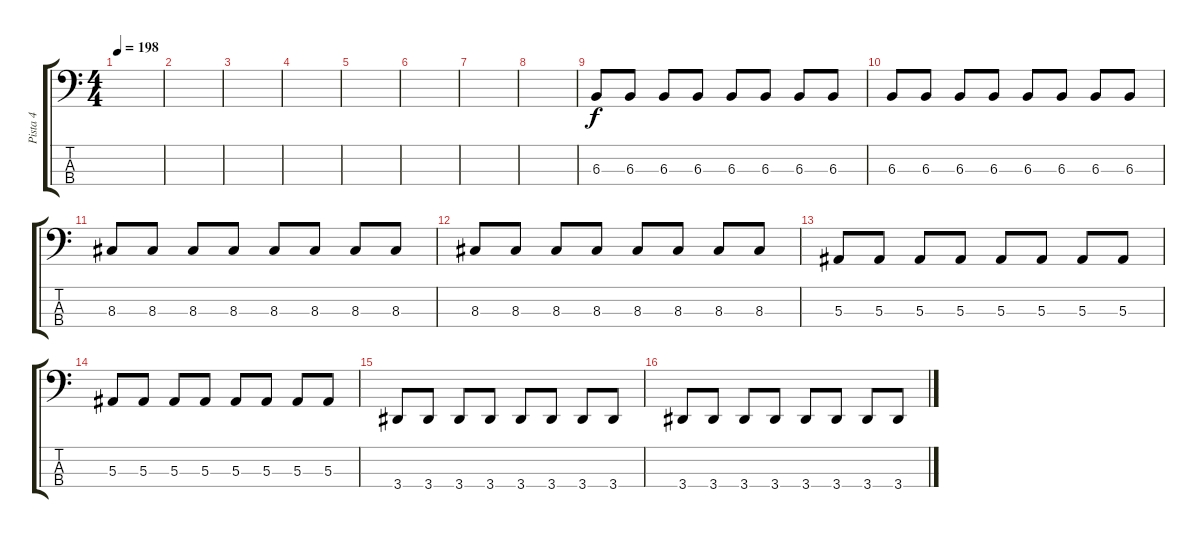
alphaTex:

\track ("Pista 4" "Pista 4") {instrument electricbassfinger}
\staff {score tabs}
\tuning (Eb2 Bb1 F1 C1) {hide}
\ts (4 4)
\tempo 198
\clef f4
\ks c
|
|
|
|
|
|
|
|
6.3.8 6.3.8 6.3.8 6.3.8 6.3.8 6.3.8 6.3.8 6.3.8 |
6.3.8 6.3.8 6.3.8 6.3.8 6.3.8 6.3.8 6.3.8 6.3.8 |
8.3.8 8.3.8 8.3.8 8.3.8 8.3.8 8.3.8 8.3.8 8.3.8 |
8.3.8 8.3.8 8.3.8 8.3.8 8.3.8 8.3.8 8.3.8 8.3.8 |
5.3.8 5.3.8 5.3.8 5.3.8 5.3.8 5.3.8 5.3.8 5.3.8 |
5.3.8 5.3.8 5.3.8 5.3.8 5.3.8 5.3.8 5.3.8 5.3.8 |
3.4.8 3.4.8 3.4.8 3.4.8 3.4.8 3.4.8 3.4.8 3.4.8 |
3.4.8 3.4.8 3.4.8 3.4.8 3.4.8 3.4.8 3.4.8 3.4.8
